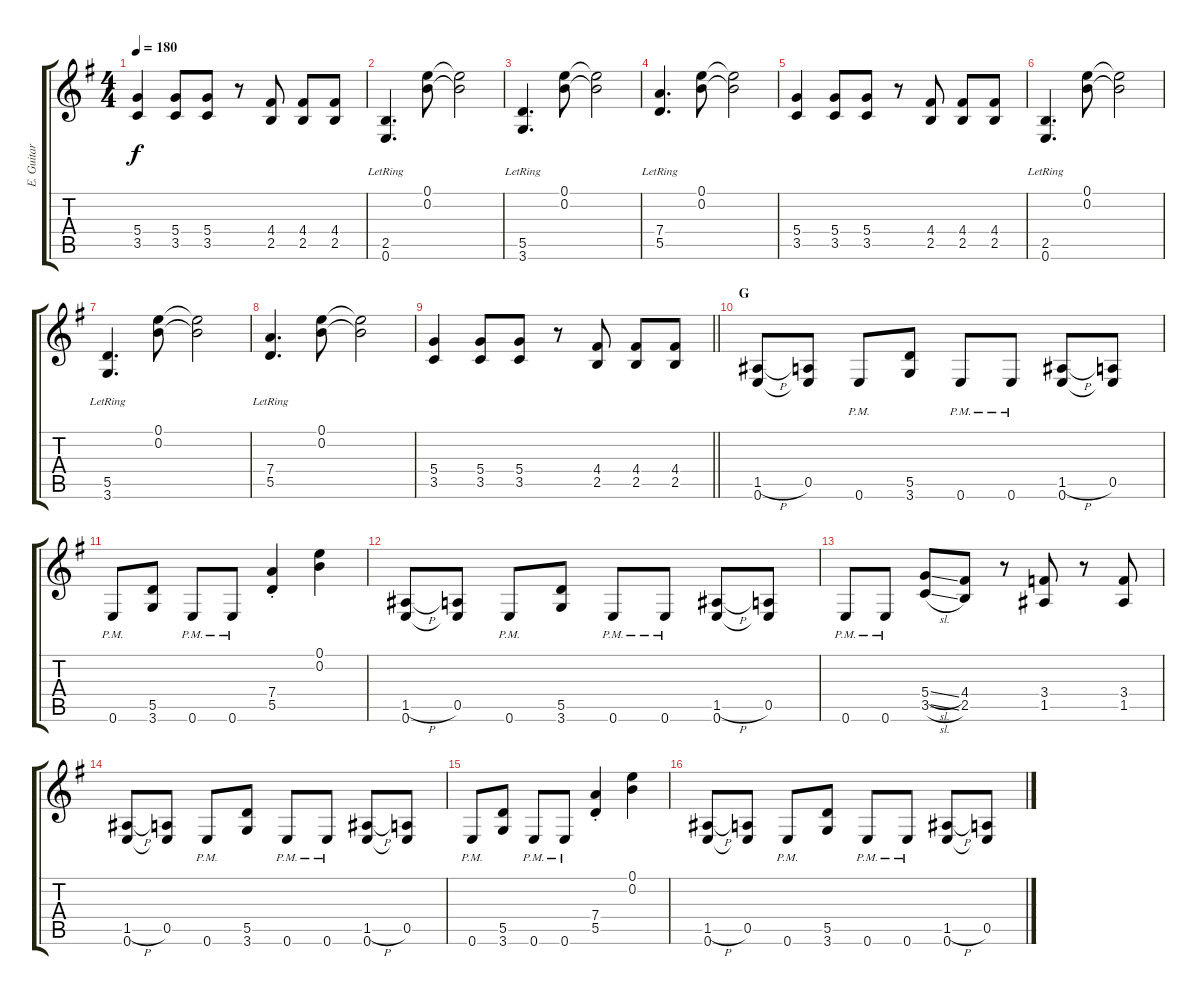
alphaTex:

\track ("E. Guitar I" "E. Guitar ") {instrument overdrivenguitar}
\staff {score tabs}
\tuning (E4 B3 G3 D3 A2 E2) {hide}
\ts (4 4)
\tempo 180
\clef g2
\ks g
(5.4 3.5).4{dy f} (5.4 3.5).8 (5.4 3.5).8 r.8 (4.4 2.5).8 (4.4 2.5).8 (4.4 2.5).8 |
(2.5{lr} 0.6{lr}).4{d} (0.1 0.2).8 (0.1{t} 0.2{t}).2 |
(5.5{lr} 3.6{lr}).4{d} (0.1 0.2).8 (0.1{t} 0.2{t}).2 |
(7.4{lr} 5.5{lr}).4{d} (0.1 0.2).8 (0.1{t} 0.2{t}).2 |
(5.4 3.5).4 (5.4 3.5).8 (5.4 3.5).8 r.8 (4.4 2.5).8 (4.4 2.5).8 (4.4 2.5).8 |
(2.5{lr} 0.6{lr}).4{d} (0.1 0.2).8 (0.1{t} 0.2{t}).2 |
(5.5{lr} 3.6{lr}).4{d} (0.1 0.2).8 (0.1{t} 0.2{t}).2 |
(7.4{lr} 5.5{lr}).4{d} (0.1 0.2).8 (0.1{t} 0.2{t}).2 |
\barLineRight lightlight
(5.4 3.5).4 (5.4 3.5).8 (5.4 3.5).8 r.8 (4.4 2.5).8 (4.4 2.5).8 (4.4 2.5).8 |
\section ("" "G")
(1.5{h} 0.6).8 (0.5 0.6{t}).8 0.6{pm}.8 (5.5 3.6).8 0.6{pm}.8 0.6{pm}.8 (1.5{h} 0.6).8 (0.5 0.6{t}).8 |
0.6{pm}.8 (5.5 3.6).8 0.6{pm}.8 0.6{pm}.8 (7.4{st} 5.5{st}).4 (0.1 0.2).4 |
(1.5{h} 0.6).8 (0.5 0.6{t}).8 0.6{pm}.8 (5.5 3.6).8 0.6{pm}.8 0.6{pm}.8 (1.5{h} 0.6).8 (0.5 0.6{t}).8 |
0.6{pm}.8 0.6{pm}.8 (5.4{sl} 3.5{sl}).8 (4.4 2.5).8 r.8 (3.4 1.5).8 r.8 (3.4 1.5).8 |
(1.5{h} 0.6).8 (0.5 0.6{t}).8 0.6{pm}.8 (5.5 3.6).8 0.6{pm}.8 0.6{pm}.8 (1.5{h} 0.6).8 (0.5 0.6{t}).8 |
0.6{pm}.8 (5.5 3.6).8 0.6{pm}.8 0.6{pm}.8 (7.4{st} 5.5{st}).4 (0.1 0.2).4 |
(1.5{h} 0.6).8 (0.5 0.6{t}).8 0.6{pm}.8 (5.5 3.6).8 0.6{pm}.8 0.6{pm}.8 (1.5{h} 0.6).8 (0.5 0.6{t}).8
